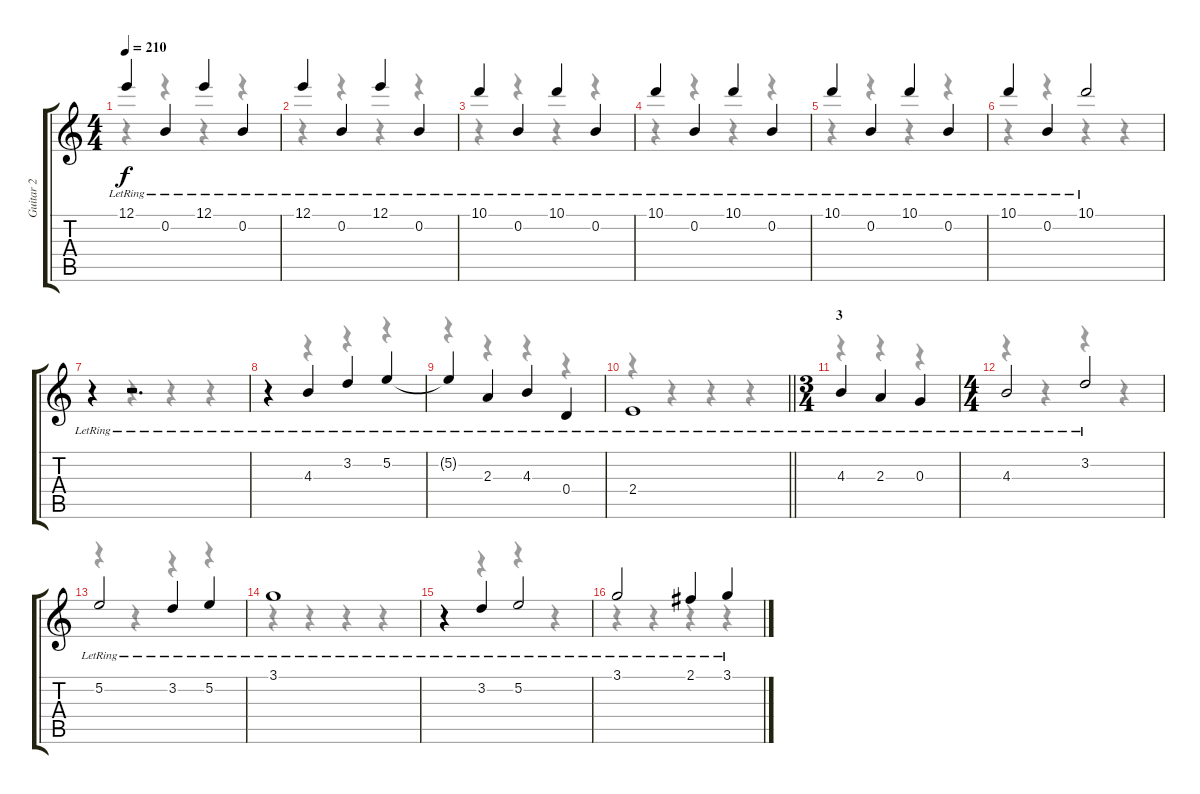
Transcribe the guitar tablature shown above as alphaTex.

\track ("Guitar 2" "Guitar 2") {instrument electricguitarjazz}
\staff {score tabs}
\tuning (E4 B3 G3 D3 A2 E2) {hide}
\voice
\ts (4 4)
\tempo 210
\clef g2
\ks c
12.1{lr}.4{dy f} 0.2{lr}.4 12.1{lr}.4 0.2{lr}.4 |
12.1{lr}.4 0.2{lr}.4 12.1{lr}.4 0.2{lr}.4 |
10.1{lr}.4 0.2{lr}.4 10.1{lr}.4 0.2{lr}.4 |
10.1{lr}.4 0.2{lr}.4 10.1{lr}.4 0.2{lr}.4 |
10.1{lr}.4 0.2{lr}.4 10.1{lr}.4 0.2{lr}.4 |
10.1{lr}.4 0.2{lr}.4 10.1{lr}.2 |
r.4 r.2{d} |
r.4 4.3{lr}.4 3.2{lr}.4 5.2{lr}.4 |
5.2{lr t}.4 2.3{lr}.4 4.3{lr}.4 0.4{lr}.4 |
\barLineRight lightlight
2.4{lr}.1 |
\ts (3 4)
\section ("" "3")
4.3{lr}.4 2.3{lr}.4 0.3{lr}.4 |
\ts (4 4)
4.3{lr}.2 3.2{lr}.2 |
5.2{lr}.2 3.2{lr}.4 5.2{lr}.4 |
3.1{lr}.1 |
r.4 3.2{lr}.4 5.2{lr}.2 |
3.1{lr}.2 2.1{lr}.4 3.1{lr}.4
\voice
\clef g2
\ottava regular
\simile none
\ks c
r.4{dy f} r.4 r.4 r.4 |
r.4 r.4 r.4 r.4 |
r.4 r.4 r.4 r.4 |
r.4 r.4 r.4 r.4 |
r.4 r.4 r.4 r.4 |
r.4 r.4 r.4 r.4 |
r.4 r.4 r.4 r.4 |
r.4 r.4 r.4 r.4 |
r.4 r.4 r.4 r.4 |
\barLineRight lightlight
r.4 r.4 r.4 r.4 |
r.4 r.4 r.4 |
r.4 r.4 r.4 r.4 |
r.4 r.4 r.4 r.4 |
r.4 r.4 r.4 r.4 |
r.4 r.4 r.4 r.4 |
r.4 r.4 r.4 r.4
